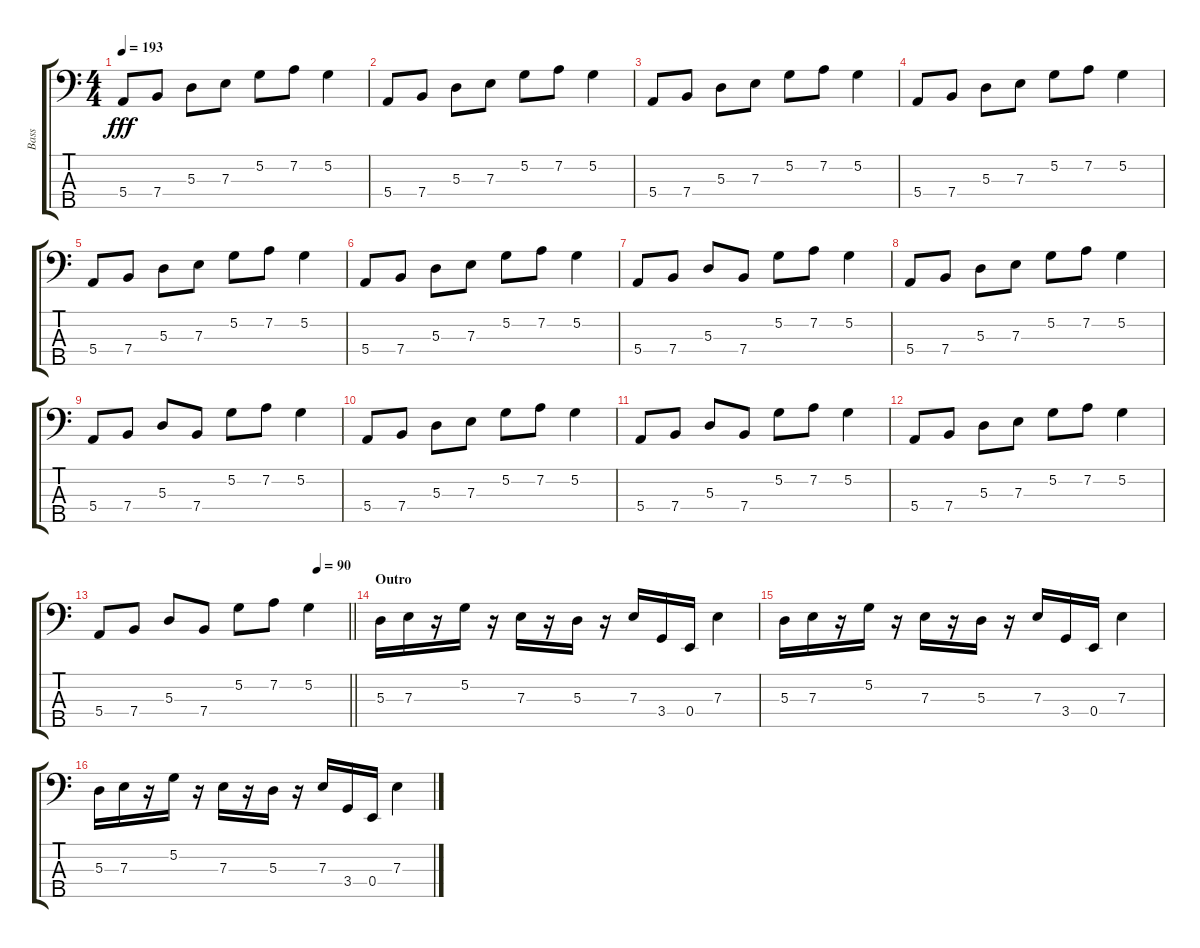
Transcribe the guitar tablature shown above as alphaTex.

\track ("Bass" "Bass") {instrument electricbasspick}
\staff {score tabs}
\tuning (G2 D2 A1 E1 B0) {hide}
\ts (4 4)
\tempo 193
\clef f4
\ks c
5.4.8{dy fff} 7.4.8 5.3.8 7.3.8 5.2.8 7.2.8 5.2.4 |
5.4.8 7.4.8 5.3.8 7.3.8 5.2.8 7.2.8 5.2.4 |
5.4.8 7.4.8 5.3.8 7.3.8 5.2.8 7.2.8 5.2.4 |
5.4.8 7.4.8 5.3.8 7.3.8 5.2.8 7.2.8 5.2.4 |
5.4.8 7.4.8 5.3.8 7.3.8 5.2.8 7.2.8 5.2.4 |
5.4.8 7.4.8 5.3.8 7.3.8 5.2.8 7.2.8 5.2.4 |
5.4.8 7.4.8 5.3.8 7.4.8 5.2.8 7.2.8 5.2.4 |
5.4.8 7.4.8 5.3.8 7.3.8 5.2.8 7.2.8 5.2.4 |
5.4.8 7.4.8 5.3.8 7.4.8 5.2.8 7.2.8 5.2.4 |
5.4.8 7.4.8 5.3.8 7.3.8 5.2.8 7.2.8 5.2.4 |
5.4.8 7.4.8 5.3.8 7.4.8 5.2.8 7.2.8 5.2.4 |
5.4.8 7.4.8 5.3.8 7.3.8 5.2.8 7.2.8 5.2.4 |
\tempo (90 0.875)
\barLineRight lightlight
5.4.8 7.4.8 5.3.8 7.4.8 5.2.8 7.2.8 5.2.4 |
\section ("" "Outro")
5.3.16 7.3.16 r.16 5.2.16 r.16 7.3.16 r.16 5.3.16 r.16 7.3.16 3.4.16 0.4.16 7.3.4 |
5.3.16 7.3.16 r.16 5.2.16 r.16 7.3.16 r.16 5.3.16 r.16 7.3.16 3.4.16 0.4.16 7.3.4 |
5.3.16 7.3.16 r.16 5.2.16 r.16 7.3.16 r.16 5.3.16 r.16 7.3.16 3.4.16 0.4.16 7.3.4
